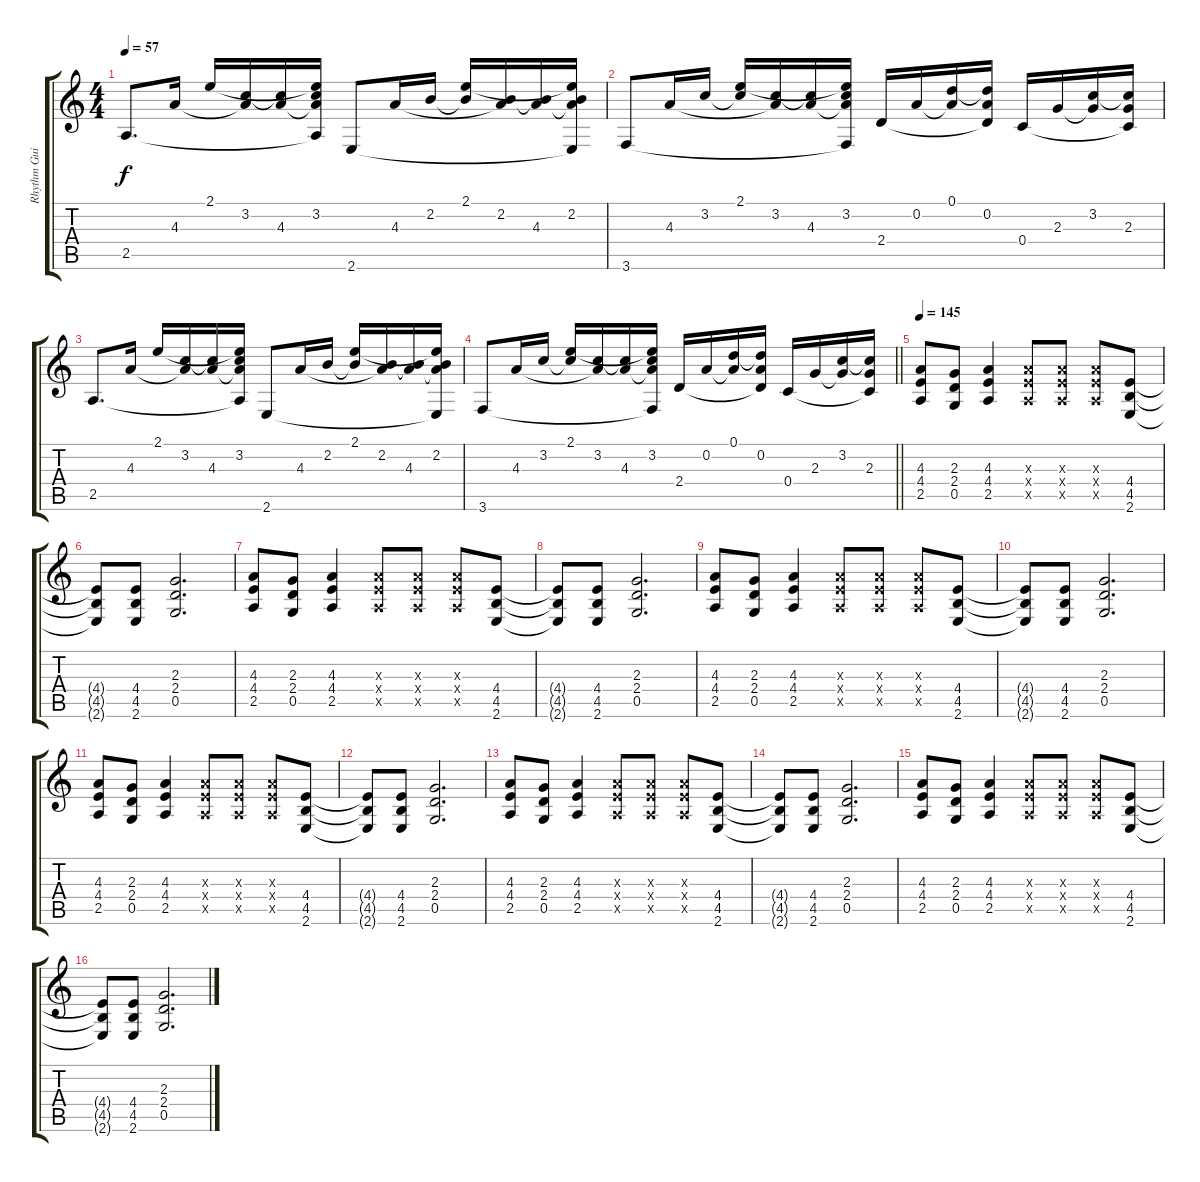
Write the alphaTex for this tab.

\track ("Rhythm Guitar" "Rhythm Gui") {instrument overdrivenguitar}
\staff {score tabs}
\tuning (D4 A3 F3 C3 G2 D2) {hide}
\ts (4 4)
\tempo 57
\clef g2
\ks c
2.5.8{d dy f} 4.3.16 2.1.16 (3.2 4.3{t}).16 (3.2{t} 4.3).16 (2.1{t} 3.2 4.3{t} 2.5{t}).16 2.6.8 4.3.16 2.2.16 (2.1 2.2{t}).16 (2.2 4.3{t}).16 (2.2{t} 4.3).16 (2.1{t} 2.2 4.3{t} 2.6{t}).16 |
3.6.8 4.3.16 3.2.16 (2.1 3.2{t}).16 (3.2 4.3{t}).16 (3.2{t} 4.3).16 (2.1{t} 3.2 4.3{t} 3.6{t}).16 2.4.16 0.2.16 (0.1 0.2{t}).16 (0.1{t} 0.2 2.4{t}).16 0.4.16 2.3.16 (3.2 2.3{t}).16 (3.2{t} 2.3 0.4{t}).16 |
2.5.8{d} 4.3.16 2.1.16 (3.2 4.3{t}).16 (3.2{t} 4.3).16 (2.1{t} 3.2 4.3{t} 2.5{t}).16 2.6.8 4.3.16 2.2.16 (2.1 2.2{t}).16 (2.2 4.3{t}).16 (2.2{t} 4.3).16 (2.1{t} 2.2 4.3{t} 2.6{t}).16 |
\barLineRight lightlight
3.6.8 4.3.16 3.2.16 (2.1 3.2{t}).16 (3.2 4.3{t}).16 (3.2{t} 4.3).16 (2.1{t} 3.2 4.3{t} 3.6{t}).16 2.4.16 0.2.16 (0.1 0.2{t}).16 (0.1{t} 0.2 2.4{t}).16 0.4.16 2.3.16 (3.2 2.3{t}).16 (3.2{t} 2.3 0.4{t}).16 |
\tempo 145
(4.3 4.4 2.5).8 (2.3 2.4 0.5).8 (4.3 4.4 2.5).4 (4.3{x} 4.4{x} 2.5{x}).8 (4.3{x} 4.4{x} 2.5{x}).8 (4.3{x} 4.4{x} 2.5{x}).8 (4.4 4.5 2.6).8 |
(4.4{t} 4.5{t} 2.6{t}).8 (4.4 4.5 2.6).8 (2.3 2.4 0.5).2{d} |
(4.3 4.4 2.5).8 (2.3 2.4 0.5).8 (4.3 4.4 2.5).4 (4.3{x} 4.4{x} 2.5{x}).8 (4.3{x} 4.4{x} 2.5{x}).8 (4.3{x} 4.4{x} 2.5{x}).8 (4.4 4.5 2.6).8 |
(4.4{t} 4.5{t} 2.6{t}).8 (4.4 4.5 2.6).8 (2.3 2.4 0.5).2{d} |
(4.3 4.4 2.5).8 (2.3 2.4 0.5).8 (4.3 4.4 2.5).4 (4.3{x} 4.4{x} 2.5{x}).8 (4.3{x} 4.4{x} 2.5{x}).8 (4.3{x} 4.4{x} 2.5{x}).8 (4.4 4.5 2.6).8 |
(4.4{t} 4.5{t} 2.6{t}).8 (4.4 4.5 2.6).8 (2.3 2.4 0.5).2{d} |
(4.3 4.4 2.5).8 (2.3 2.4 0.5).8 (4.3 4.4 2.5).4 (4.3{x} 4.4{x} 2.5{x}).8 (4.3{x} 4.4{x} 2.5{x}).8 (4.3{x} 4.4{x} 2.5{x}).8 (4.4 4.5 2.6).8 |
(4.4{t} 4.5{t} 2.6{t}).8 (4.4 4.5 2.6).8 (2.3 2.4 0.5).2{d} |
(4.3 4.4 2.5).8 (2.3 2.4 0.5).8 (4.3 4.4 2.5).4 (4.3{x} 4.4{x} 2.5{x}).8 (4.3{x} 4.4{x} 2.5{x}).8 (4.3{x} 4.4{x} 2.5{x}).8 (4.4 4.5 2.6).8 |
(4.4{t} 4.5{t} 2.6{t}).8 (4.4 4.5 2.6).8 (2.3 2.4 0.5).2{d} |
(4.3 4.4 2.5).8 (2.3 2.4 0.5).8 (4.3 4.4 2.5).4 (4.3{x} 4.4{x} 2.5{x}).8 (4.3{x} 4.4{x} 2.5{x}).8 (4.3{x} 4.4{x} 2.5{x}).8 (4.4 4.5 2.6).8 |
(4.4{t} 4.5{t} 2.6{t}).8 (4.4 4.5 2.6).8 (2.3 2.4 0.5).2{d}
